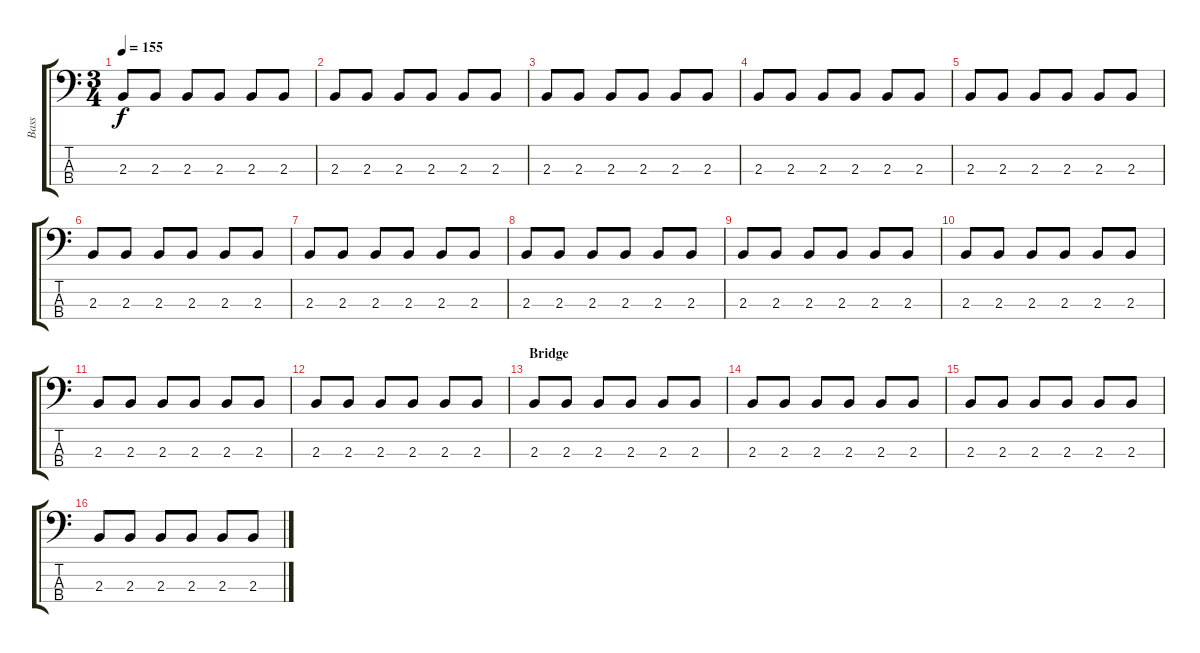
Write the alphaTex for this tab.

\track ("Bass" "Bass") {instrument electricbassfinger}
\staff {score tabs}
\tuning (G2 D2 A1 D1) {hide}
\ts (3 4)
\tempo 155
\clef f4
\ks c
2.3.8{dy f} 2.3.8 2.3.8 2.3.8 2.3.8 2.3.8 |
2.3.8 2.3.8 2.3.8 2.3.8 2.3.8 2.3.8 |
2.3.8 2.3.8 2.3.8 2.3.8 2.3.8 2.3.8 |
2.3.8 2.3.8 2.3.8 2.3.8 2.3.8 2.3.8 |
2.3.8 2.3.8 2.3.8 2.3.8 2.3.8 2.3.8 |
2.3.8 2.3.8 2.3.8 2.3.8 2.3.8 2.3.8 |
2.3.8 2.3.8 2.3.8 2.3.8 2.3.8 2.3.8 |
2.3.8 2.3.8 2.3.8 2.3.8 2.3.8 2.3.8 |
2.3.8 2.3.8 2.3.8 2.3.8 2.3.8 2.3.8 |
2.3.8 2.3.8 2.3.8 2.3.8 2.3.8 2.3.8 |
2.3.8 2.3.8 2.3.8 2.3.8 2.3.8 2.3.8 |
2.3.8 2.3.8 2.3.8 2.3.8 2.3.8 2.3.8 |
\section ("" "Bridge")
2.3.8 2.3.8 2.3.8 2.3.8 2.3.8 2.3.8 |
2.3.8 2.3.8 2.3.8 2.3.8 2.3.8 2.3.8 |
2.3.8 2.3.8 2.3.8 2.3.8 2.3.8 2.3.8 |
2.3.8 2.3.8 2.3.8 2.3.8 2.3.8 2.3.8
